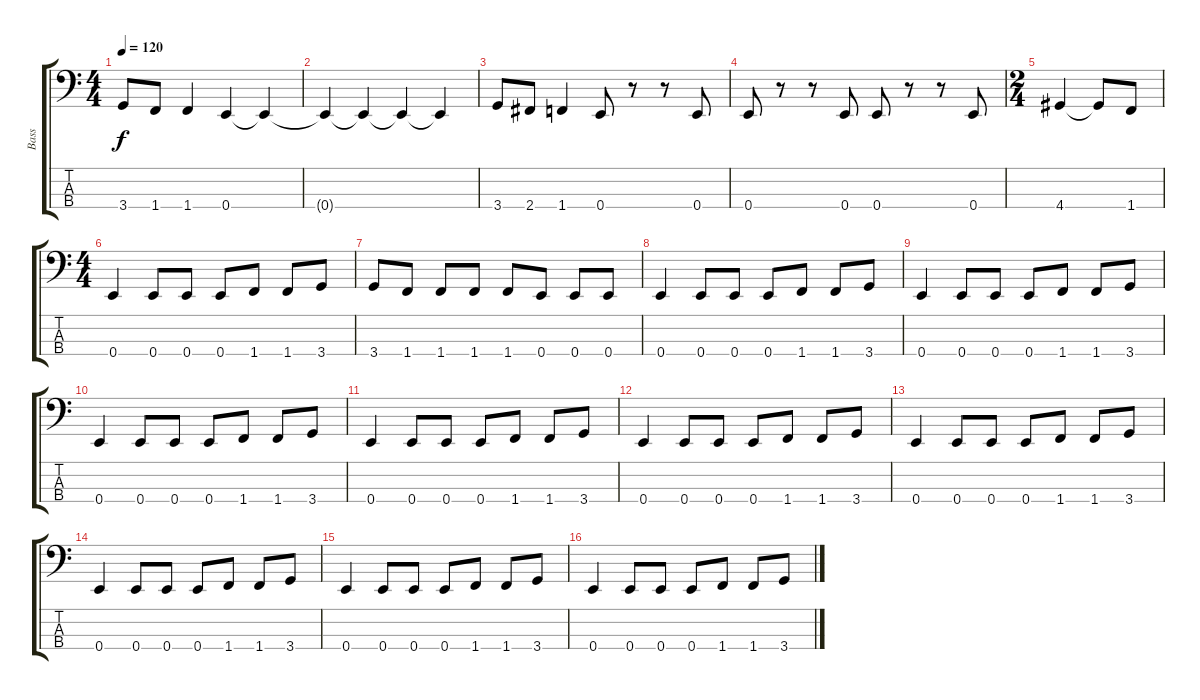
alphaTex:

\track ("Bass" "Bass") {instrument electricbassfinger}
\staff {score tabs}
\tuning (G2 D2 A1 E1) {hide}
\ts (4 4)
\tempo 120
\clef f4
\ks c
3.4.8{dy f} 1.4.8 1.4.4 0.4.4 0.4{t}.4 |
0.4{t}.4 0.4{t}.4 0.4{t}.4 0.4{t}.4 |
3.4.8 2.4.8 1.4.4 0.4.8 r.8 r.8 0.4.8 |
0.4.8 r.8 r.8 0.4.8 0.4.8 r.8 r.8 0.4.8 |
\ts (2 4)
4.4.4 4.4{t}.8 1.4.8 |
\ts (4 4)
0.4.4 0.4.8 0.4.8 0.4.8 1.4.8 1.4.8 3.4.8 |
3.4.8 1.4.8 1.4.8 1.4.8 1.4.8 0.4.8 0.4.8 0.4.8 |
0.4.4 0.4.8 0.4.8 0.4.8 1.4.8 1.4.8 3.4.8 |
0.4.4 0.4.8 0.4.8 0.4.8 1.4.8 1.4.8 3.4.8 |
0.4.4 0.4.8 0.4.8 0.4.8 1.4.8 1.4.8 3.4.8 |
0.4.4 0.4.8 0.4.8 0.4.8 1.4.8 1.4.8 3.4.8 |
0.4.4 0.4.8 0.4.8 0.4.8 1.4.8 1.4.8 3.4.8 |
0.4.4 0.4.8 0.4.8 0.4.8 1.4.8 1.4.8 3.4.8 |
0.4.4 0.4.8 0.4.8 0.4.8 1.4.8 1.4.8 3.4.8 |
0.4.4 0.4.8 0.4.8 0.4.8 1.4.8 1.4.8 3.4.8 |
0.4.4 0.4.8 0.4.8 0.4.8 1.4.8 1.4.8 3.4.8
